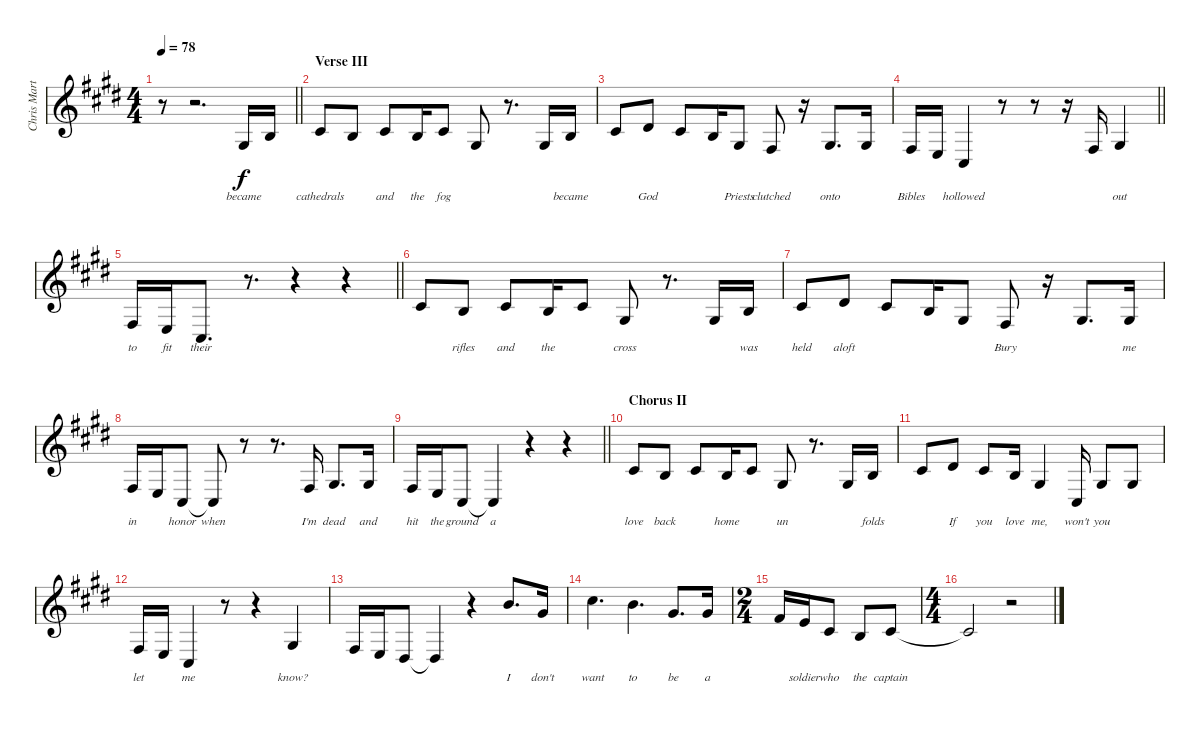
\track ("Chris Martin/Vocals" "Chris Mart") {instrument violin}
\staff {score}
\tuning (E4 B3 G3 D3 A2 E2) {hide}
\ts (4 4)
\tempo 78
\clef g2
\barLineRight lightlight
\ks c#minor
r.8{dy f} r.2{d} 1.3.16{lyrics (0 "became") lyrics (1 "") lyrics (2 "") lyrics (3 "") lyrics (4 "")} 0.2.16{lyrics (0 "") lyrics (1 "") lyrics (2 "") lyrics (3 "") lyrics (4 "")} |
\section ("" "Verse III")
2.2.8{lyrics (0 "cathedrals") lyrics (1 "") lyrics (2 "") lyrics (3 "") lyrics (4 "")} 0.2.8{lyrics (0 "") lyrics (1 "") lyrics (2 "") lyrics (3 "") lyrics (4 "")} 2.2.8{lyrics (0 "and") lyrics (1 "") lyrics (2 "") lyrics (3 "") lyrics (4 "")} 0.2.16{lyrics (0 "the") lyrics (1 "") lyrics (2 "") lyrics (3 "") lyrics (4 "")} 2.2.8{lyrics (0 "fog") lyrics (1 "") lyrics (2 "") lyrics (3 "") lyrics (4 "")} 1.3.8{lyrics (0 "") lyrics (1 "") lyrics (2 "") lyrics (3 "") lyrics (4 "")} r.8{d} 1.3.16{lyrics (0 "") lyrics (1 "") lyrics (2 "") lyrics (3 "") lyrics (4 "")} 0.2.16{lyrics (0 "became") lyrics (1 "") lyrics (2 "") lyrics (3 "") lyrics (4 "")} |
2.2.8{lyrics (0 "") lyrics (1 "") lyrics (2 "") lyrics (3 "") lyrics (4 "")} 4.2.8{lyrics (0 "God") lyrics (1 "") lyrics (2 "") lyrics (3 "") lyrics (4 "")} 2.2.8{lyrics (0 "") lyrics (1 "") lyrics (2 "") lyrics (3 "") lyrics (4 "")} 0.2.16{lyrics (0 "") lyrics (1 "") lyrics (2 "") lyrics (3 "") lyrics (4 "")} 1.3.8{lyrics (0 "Priests") lyrics (1 "") lyrics (2 "") lyrics (3 "") lyrics (4 "")} 4.4.8{lyrics (0 "clutched") lyrics (1 "") lyrics (2 "") lyrics (3 "") lyrics (4 "")} r.16 1.3.8{d lyrics (0 "onto") lyrics (1 "") lyrics (2 "") lyrics (3 "") lyrics (4 "")} 1.3.16{lyrics (0 "") lyrics (1 "") lyrics (2 "") lyrics (3 "") lyrics (4 "")} |
\barLineRight lightlight
4.4.16{lyrics (0 "Bibles") lyrics (1 "") lyrics (2 "") lyrics (3 "") lyrics (4 "")} 2.4.16{lyrics (0 "") lyrics (1 "") lyrics (2 "") lyrics (3 "") lyrics (4 "")} 4.5.4{lyrics (0 "hollowed") lyrics (1 "") lyrics (2 "") lyrics (3 "") lyrics (4 "")} r.8 r.8 r.16 4.4.16{lyrics (0 "") lyrics (1 "") lyrics (2 "") lyrics (3 "") lyrics (4 "")} 1.3.4{lyrics (0 "out") lyrics (1 "") lyrics (2 "") lyrics (3 "") lyrics (4 "")} |
\barLineRight lightlight
4.4.16{lyrics (0 "to") lyrics (1 "") lyrics (2 "") lyrics (3 "") lyrics (4 "")} 2.4.16{lyrics (0 "fit") lyrics (1 "") lyrics (2 "") lyrics (3 "") lyrics (4 "")} 4.5.8{d lyrics (0 "their") lyrics (1 "") lyrics (2 "") lyrics (3 "") lyrics (4 "")} r.8{d} r.4 r.4 |
2.2.8{lyrics (0 "") lyrics (1 "") lyrics (2 "") lyrics (3 "") lyrics (4 "")} 0.2.8{lyrics (0 "rifles") lyrics (1 "") lyrics (2 "") lyrics (3 "") lyrics (4 "")} 2.2.8{lyrics (0 "and") lyrics (1 "") lyrics (2 "") lyrics (3 "") lyrics (4 "")} 0.2.16{lyrics (0 "the") lyrics (1 "") lyrics (2 "") lyrics (3 "") lyrics (4 "")} 2.2.8{lyrics (0 "") lyrics (1 "") lyrics (2 "") lyrics (3 "") lyrics (4 "")} 1.3.8{lyrics (0 "cross") lyrics (1 "") lyrics (2 "") lyrics (3 "") lyrics (4 "")} r.8{d} 1.3.16{lyrics (0 "") lyrics (1 "") lyrics (2 "") lyrics (3 "") lyrics (4 "")} 0.2.16{lyrics (0 "was") lyrics (1 "") lyrics (2 "") lyrics (3 "") lyrics (4 "")} |
2.2.8{lyrics (0 "held") lyrics (1 "") lyrics (2 "") lyrics (3 "") lyrics (4 "")} 4.2.8{lyrics (0 "aloft") lyrics (1 "") lyrics (2 "") lyrics (3 "") lyrics (4 "")} 2.2.8{lyrics (0 "") lyrics (1 "") lyrics (2 "") lyrics (3 "") lyrics (4 "")} 0.2.16{lyrics (0 "") lyrics (1 "") lyrics (2 "") lyrics (3 "") lyrics (4 "")} 1.3.8{lyrics (0 "") lyrics (1 "") lyrics (2 "") lyrics (3 "") lyrics (4 "")} 4.4.8{lyrics (0 "Bury") lyrics (1 "") lyrics (2 "") lyrics (3 "") lyrics (4 "")} r.16 1.3.8{d lyrics (0 "") lyrics (1 "") lyrics (2 "") lyrics (3 "") lyrics (4 "")} 1.3.16{lyrics (0 "me") lyrics (1 "") lyrics (2 "") lyrics (3 "") lyrics (4 "")} |
4.4.16{lyrics (0 "in") lyrics (1 "") lyrics (2 "") lyrics (3 "") lyrics (4 "")} 2.4.16{lyrics (0 "") lyrics (1 "") lyrics (2 "") lyrics (3 "") lyrics (4 "")} 4.5.8{lyrics (0 "honor") lyrics (1 "") lyrics (2 "") lyrics (3 "") lyrics (4 "")} 4.5{t}.8{lyrics (0 "when") lyrics (1 "") lyrics (2 "") lyrics (3 "") lyrics (4 "")} r.8 r.8{d} 4.4.16{lyrics (0 "I'm") lyrics (1 "") lyrics (2 "") lyrics (3 "") lyrics (4 "")} 1.3.8{d lyrics (0 "dead") lyrics (1 "") lyrics (2 "") lyrics (3 "") lyrics (4 "")} 1.3.16{lyrics (0 "and") lyrics (1 "") lyrics (2 "") lyrics (3 "") lyrics (4 "")} |
\barLineRight lightlight
4.4.16{lyrics (0 "hit") lyrics (1 "") lyrics (2 "") lyrics (3 "") lyrics (4 "")} 2.4.16{lyrics (0 "the") lyrics (1 "") lyrics (2 "") lyrics (3 "") lyrics (4 "")} 4.5.8{lyrics (0 "ground") lyrics (1 "") lyrics (2 "") lyrics (3 "") lyrics (4 "")} 4.5{t}.4{lyrics (0 "a") lyrics (1 "") lyrics (2 "") lyrics (3 "") lyrics (4 "")} r.4 r.4 |
\section ("" "Chorus II")
2.2.8{lyrics (0 "love") lyrics (1 "") lyrics (2 "") lyrics (3 "") lyrics (4 "")} 0.2.8{lyrics (0 "back") lyrics (1 "") lyrics (2 "") lyrics (3 "") lyrics (4 "")} 2.2.8{lyrics (0 "") lyrics (1 "") lyrics (2 "") lyrics (3 "") lyrics (4 "")} 0.2.16{lyrics (0 "home") lyrics (1 "") lyrics (2 "") lyrics (3 "") lyrics (4 "")} 2.2.8{lyrics (0 "") lyrics (1 "") lyrics (2 "") lyrics (3 "") lyrics (4 "")} 1.3.8{lyrics (0 "un") lyrics (1 "") lyrics (2 "") lyrics (3 "") lyrics (4 "")} r.8{d} 1.3.16{lyrics (0 "") lyrics (1 "") lyrics (2 "") lyrics (3 "") lyrics (4 "")} 0.2.16{lyrics (0 "folds") lyrics (1 "") lyrics (2 "") lyrics (3 "") lyrics (4 "")} |
2.2.8{lyrics (0 "") lyrics (1 "") lyrics (2 "") lyrics (3 "") lyrics (4 "")} 4.2.8{lyrics (0 "If") lyrics (1 "") lyrics (2 "") lyrics (3 "") lyrics (4 "")} 2.2.8{lyrics (0 "you") lyrics (1 "") lyrics (2 "") lyrics (3 "") lyrics (4 "")} 0.2.16{lyrics (0 "love") lyrics (1 "") lyrics (2 "") lyrics (3 "") lyrics (4 "")} 1.3.4{lyrics (0 "me,") lyrics (1 "") lyrics (2 "") lyrics (3 "") lyrics (4 "")} 4.5.16{lyrics (0 "won't") lyrics (1 "") lyrics (2 "") lyrics (3 "") lyrics (4 "")} 1.3.8{lyrics (0 "you") lyrics (1 "") lyrics (2 "") lyrics (3 "") lyrics (4 "")} 1.3.8{lyrics (0 "") lyrics (1 "") lyrics (2 "") lyrics (3 "") lyrics (4 "")} |
4.4.16{lyrics (0 "let") lyrics (1 "") lyrics (2 "") lyrics (3 "") lyrics (4 "")} 2.4.16{lyrics (0 "") lyrics (1 "") lyrics (2 "") lyrics (3 "") lyrics (4 "")} 4.5.4{lyrics (0 "me") lyrics (1 "") lyrics (2 "") lyrics (3 "") lyrics (4 "")} r.8 r.4 1.3.4{lyrics (0 "know?") lyrics (1 "") lyrics (2 "") lyrics (3 "") lyrics (4 "")} |
4.4.16{lyrics (0 "") lyrics (1 "") lyrics (2 "") lyrics (3 "") lyrics (4 "")} 2.4.16{lyrics (0 "") lyrics (1 "") lyrics (2 "") lyrics (3 "") lyrics (4 "")} 1.4.8{lyrics (0 "") lyrics (1 "") lyrics (2 "") lyrics (3 "") lyrics (4 "")} 1.4{t}.4{lyrics (0 "") lyrics (1 "") lyrics (2 "") lyrics (3 "") lyrics (4 "")} r.4 7.1.8{d lyrics (0 "I") lyrics (1 "") lyrics (2 "") lyrics (3 "") lyrics (4 "")} 4.1.16{lyrics (0 "don't") lyrics (1 "") lyrics (2 "") lyrics (3 "") lyrics (4 "")} |
9.1.4{d lyrics (0 "want") lyrics (1 "") lyrics (2 "") lyrics (3 "") lyrics (4 "")} 7.1.4{d lyrics (0 "to") lyrics (1 "") lyrics (2 "") lyrics (3 "") lyrics (4 "")} 4.1.8{d lyrics (0 "be") lyrics (1 "") lyrics (2 "") lyrics (3 "") lyrics (4 "")} 4.1.16{lyrics (0 "a") lyrics (1 "") lyrics (2 "") lyrics (3 "") lyrics (4 "")} |
\ts (2 4)
7.2.16{lyrics (0 "") lyrics (1 "") lyrics (2 "") lyrics (3 "") lyrics (4 "")} 5.2.16{lyrics (0 "soldier") lyrics (1 "") lyrics (2 "") lyrics (3 "") lyrics (4 "")} 6.3.8{lyrics (0 "who") lyrics (1 "") lyrics (2 "") lyrics (3 "") lyrics (4 "")} 4.3.8{lyrics (0 "the") lyrics (1 "") lyrics (2 "") lyrics (3 "") lyrics (4 "")} 6.3.8{lyrics (0 "captain") lyrics (1 "") lyrics (2 "") lyrics (3 "") lyrics (4 "")} |
\ts (4 4)
6.3{t}.2{lyrics (0 "") lyrics (1 "") lyrics (2 "") lyrics (3 "") lyrics (4 "")} r.2
